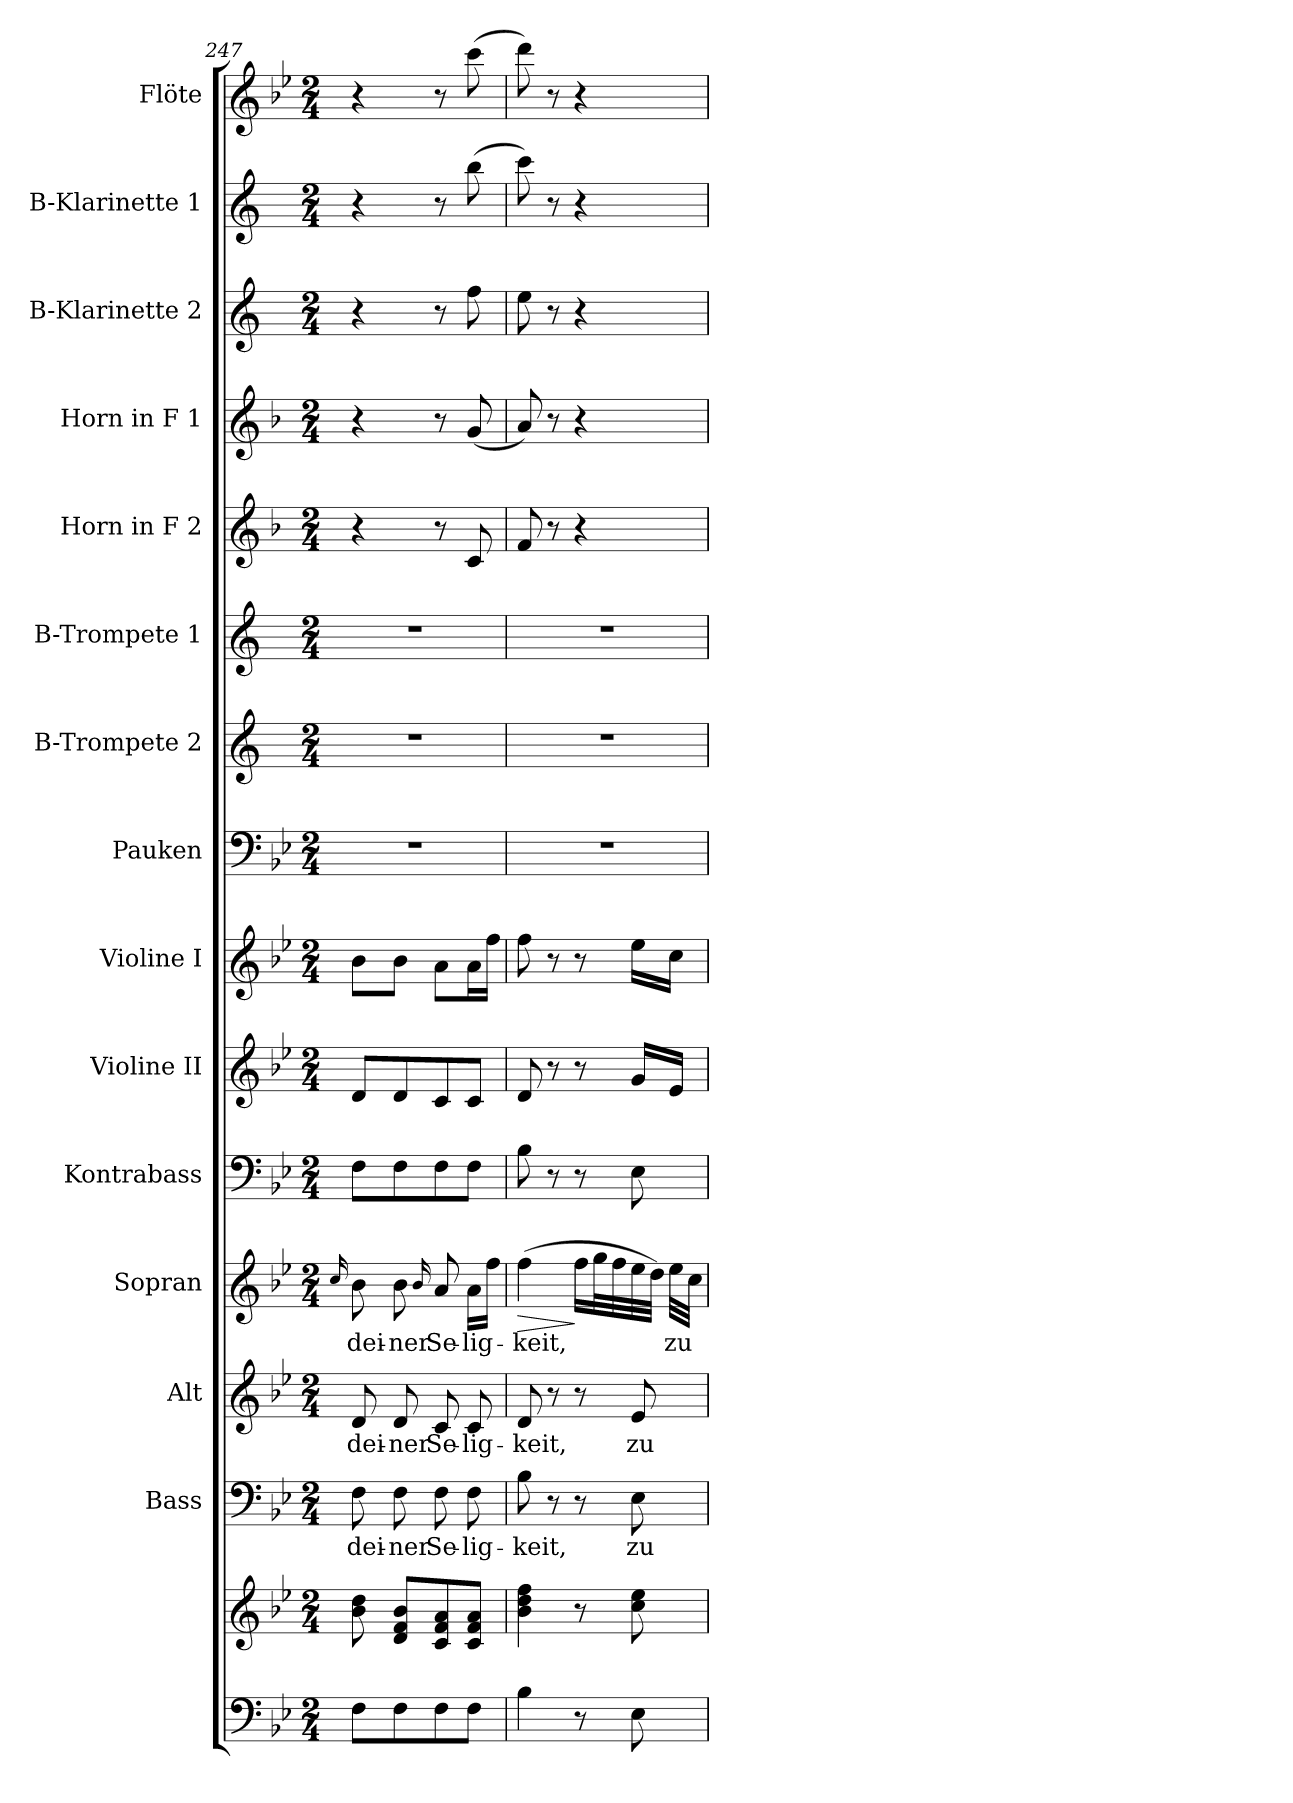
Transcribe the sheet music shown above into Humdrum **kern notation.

**kern	**kern	**kern	**text	**kern	**text	**kern	**text	**dynam	**kern	**kern	**kern	**kern	**kern	**kern	**kern	**kern	**kern	**kern	**kern
*part15	*part15	*part14	*part14	*part13	*part13	*part12	*part12	*part12	*part11	*part10	*part9	*part8	*part7	*part6	*part5	*part4	*part3	*part2	*part1
*staff16	*staff15	*staff14	*staff14	*staff13	*staff13	*staff12	*staff12	*staff12	*staff11	*staff10	*staff9	*staff8	*staff7	*staff6	*staff5	*staff4	*staff3	*staff2	*staff1
*	*	*I"Bass	*	*I"Alt	*	*I"Sopran	*	*	*I"Kontrabass	*I"Violine II	*I"Violine I	*I"Pauken	*I"B-Trompete 2	*I"B-Trompete 1	*I"Horn in F 2	*I"Horn in F 1	*I"B-Klarinette 2	*I"B-Klarinette 1	*I"Flöte
*	*	*I'B.	*	*I'A.	*	*I'S.	*	*	*I'Kb.	*I'Vl. II	*I'Vl. I	*I'Pk.	*I'B Trp. 2	*I'B Trp. 1	*	*	*I'B Kl. 2	*I'B Kl. 1	*I'Fl.
*clefF4	*clefG2	*clefF4	*	*clefG2	*	*clefG2	*	*	*clefF4	*clefG2	*clefG2	*clefF4	*clefG2	*clefG2	*clefG2	*clefG2	*clefG2	*clefG2	*clefG2
*	*	*	*	*	*	*	*	*	*ITrd7c12	*	*	*	*ITrd1c2	*ITrd1c2	*ITrd4c7	*ITrd4c7	*ITrd1c2	*ITrd1c2	*
*k[b-e-]	*k[b-e-]	*k[b-e-]	*	*k[b-e-]	*	*k[b-e-]	*	*	*k[b-e-]	*k[b-e-]	*k[b-e-]	*k[b-e-]	*k[b-e-]	*k[b-e-]	*k[b-e-]	*k[b-e-]	*k[b-e-]	*k[b-e-]	*k[b-e-]
*B-:	*B-:	*B-:	*	*B-:	*	*B-:	*	*	*B-:	*B-:	*B-:	*B-:	*B-:	*B-:	*B-:	*B-:	*B-:	*B-:	*B-:
*M2/4	*M2/4	*M2/4	*	*M2/4	*	*M2/4	*	*	*M2/4	*M2/4	*M2/4	*M2/4	*M2/4	*M2/4	*M2/4	*M2/4	*M2/4	*M2/4	*M2/4
=247	=247	=247	=247	=247	=247	=247	=247	=247	=247	=247	=247	=247	=247	=247	=247	=247	=247	=247	=247
.	.	.	.	.	.	16qqcc/	.	.	.	.	.	.	.	.	.	.	.	.	.
!	!	!	!LO:LY:b	!	!LO:LY:b	!	!LO:LY:b	!	!	!	!	!	!	!	!	!	!	!	!
8F\L	8b-\ 8dd\	8F\	dei-	8d/	dei-	8b-\	dei-	.	8FF\L	8d/L	8b-\L	2r	2r	2r	4r	4r	4r	4r	4r
!	!	!	!LO:LY:b	!	!LO:LY:b	!	!LO:LY:b	!	!	!	!	!	!	!	!	!	!	!	!
8F\	8d/ 8f/ 8b-/L	8F\	-ner	8d/	-ner	8b-\	-ner	.	8FF\	8d/	8b-\J	.	.	.	.	.	.	.	.
.	.	.	.	.	.	16qqb-/	.	.	.	.	.	.	.	.	.	.	.	.	.
!	!	!	!LO:LY:b	!	!LO:LY:b	!	!LO:LY:b	!	!	!	!	!	!	!	!	!	!	!	!
8F\	8c/ 8f/ 8a/	8F\	Se-	8c/	Se-	8a/	Se-	.	8FF\	8c/	8a\L	.	.	.	8r	8r	8r	8r	8r
!	!	!	!LO:LY:b	!	!LO:LY:b	!	!LO:LY:b	!	!	!	!	!	!	!	!	!	!	!	!
8F\J	8c/ 8f/ 8a/J	8F\	-lig-	8c/	-lig-	16a\LL	-lig-	.	8FF\J	8c/J	16a\L	.	.	.	8F/	(<8c/	8ee-\	(>8aa\	(>8ccc\
.	.	.	.	.	.	16ff\JJ	.	.	.	.	16ff\JJ	.	.	.	.	.	.	.	.
=248	=248	=248	=248	=248	=248	=248	=248	=248	=248	=248	=248	=248	=248	=248	=248	=248	=248	=248	=248
!	!	!	!LO:LY:b	!	!LO:LY:b	!	!LO:LY:b	!LO:HP:b	!	!	!	!	!	!	!	!	!	!	!
4B-\	4b-\ 4dd\ 4ff\	8B-\	-keit,	8d/	-keit,	(>4ff\	-keit,	>	8BB-\	8d/	8ff\	2r	2r	2r	8B-/	8d/)	8dd\	8bb-\)	8ddd\)
.	.	8r	.	8r	.	.	.	.	8r	8r	8r	.	.	.	8r	8r	8r	8r	8r
8r	8r	8r	.	8r	.	16ff\LL	.	]	8r	8r	8r	.	.	.	4r	4r	4r	4r	4r
.	.	.	.	.	.	32gg\L	.	.	.	.	.	.	.	.	.	.	.	.	.
.	.	.	.	.	.	32ff\	.	.	.	.	.	.	.	.	.	.	.	.	.
!	!	!	!LO:LY:b	!	!LO:LY:b	!	!	!	!	!	!	!	!	!	!	!	!	!	!
8E-\	8cc\ 8ee-\	8E-\	zu	8e-/	zu	32ee-\	.	.	8EE-\	16g/LL	16ee-\LL	.	.	.	.	.	.	.	.
.	.	.	.	.	.	32dd\JJJ)	.	.	.	.	.	.	.	.	.	.	.	.	.
!	!	!	!	!	!	!	!LO:LY:b	!	!	!	!	!	!	!	!	!	!	!	!
.	.	.	.	.	.	32ee-\LLL	zu	.	.	16e-/JJ	16cc\JJ	.	.	.	.	.	.	.	.
.	.	.	.	.	.	32cc\JJJ	.	.	.	.	.	.	.	.	.	.	.	.	.
=	=	=	=	=	=	=	=	=	=	=	=	=	=	=	=	=	=	=	=
*-	*-	*-	*-	*-	*-	*-	*-	*-	*-	*-	*-	*-	*-	*-	*-	*-	*-	*-	*-
